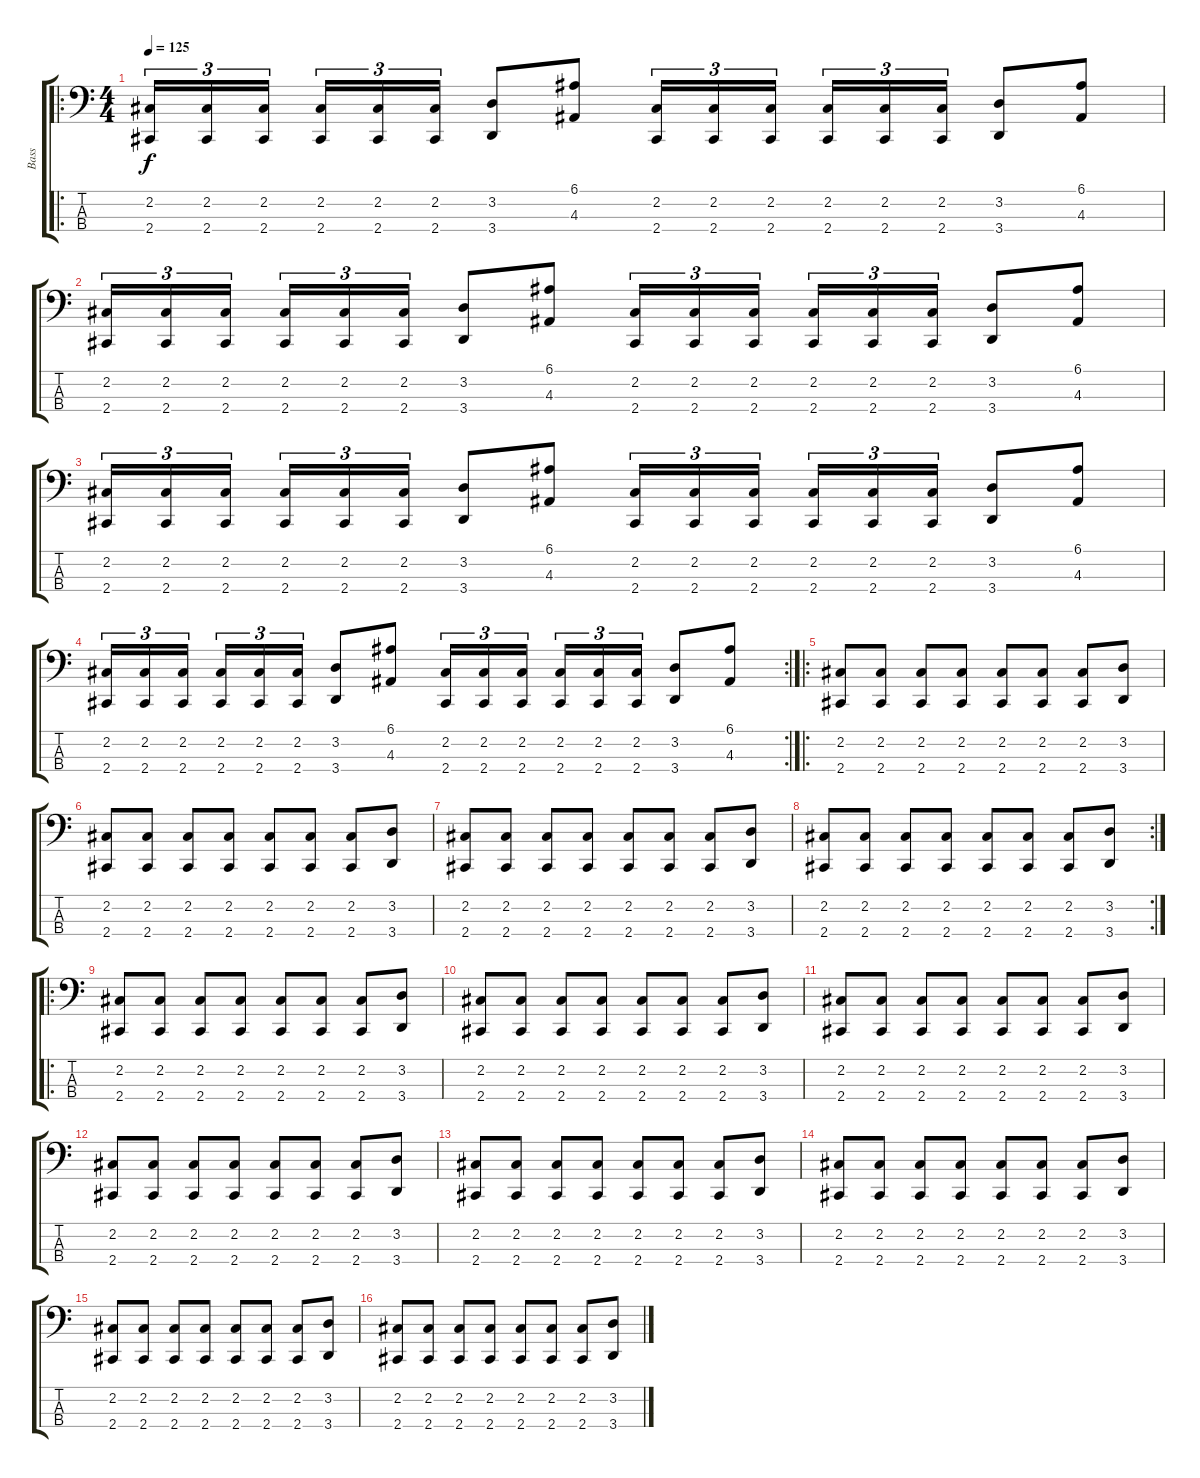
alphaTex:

\track ("Bass" "Bass") {instrument electricbasspick}
\staff {score tabs}
\tuning (E2 B1 Gb1 B0) {hide}
\ro
\ts (4 4)
\tempo 125
\clef f4
\ks c
(2.2 2.4).16{tu (3 2) dy f} (2.2 2.4).16{tu (3 2)} (2.2 2.4).16{tu (3 2)} (2.2 2.4).16{tu (3 2)} (2.2 2.4).16{tu (3 2)} (2.2 2.4).16{tu (3 2)} (3.2 3.4).8 (6.1 4.3).8 (2.2 2.4).16{tu (3 2)} (2.2 2.4).16{tu (3 2)} (2.2 2.4).16{tu (3 2)} (2.2 2.4).16{tu (3 2)} (2.2 2.4).16{tu (3 2)} (2.2 2.4).16{tu (3 2)} (3.2 3.4).8 (6.1 4.3).8 |
(2.2 2.4).16{tu (3 2)} (2.2 2.4).16{tu (3 2)} (2.2 2.4).16{tu (3 2)} (2.2 2.4).16{tu (3 2)} (2.2 2.4).16{tu (3 2)} (2.2 2.4).16{tu (3 2)} (3.2 3.4).8 (6.1 4.3).8 (2.2 2.4).16{tu (3 2)} (2.2 2.4).16{tu (3 2)} (2.2 2.4).16{tu (3 2)} (2.2 2.4).16{tu (3 2)} (2.2 2.4).16{tu (3 2)} (2.2 2.4).16{tu (3 2)} (3.2 3.4).8 (6.1 4.3).8 |
(2.2 2.4).16{tu (3 2)} (2.2 2.4).16{tu (3 2)} (2.2 2.4).16{tu (3 2)} (2.2 2.4).16{tu (3 2)} (2.2 2.4).16{tu (3 2)} (2.2 2.4).16{tu (3 2)} (3.2 3.4).8 (6.1 4.3).8 (2.2 2.4).16{tu (3 2)} (2.2 2.4).16{tu (3 2)} (2.2 2.4).16{tu (3 2)} (2.2 2.4).16{tu (3 2)} (2.2 2.4).16{tu (3 2)} (2.2 2.4).16{tu (3 2)} (3.2 3.4).8 (6.1 4.3).8 |
\rc 2
(2.2 2.4).16{tu (3 2)} (2.2 2.4).16{tu (3 2)} (2.2 2.4).16{tu (3 2)} (2.2 2.4).16{tu (3 2)} (2.2 2.4).16{tu (3 2)} (2.2 2.4).16{tu (3 2)} (3.2 3.4).8 (6.1 4.3).8 (2.2 2.4).16{tu (3 2)} (2.2 2.4).16{tu (3 2)} (2.2 2.4).16{tu (3 2)} (2.2 2.4).16{tu (3 2)} (2.2 2.4).16{tu (3 2)} (2.2 2.4).16{tu (3 2)} (3.2 3.4).8 (6.1 4.3).8 |
\ro
(2.2 2.4).8 (2.2 2.4).8 (2.2 2.4).8 (2.2 2.4).8 (2.2 2.4).8 (2.2 2.4).8 (2.2 2.4).8 (3.2 3.4).8 |
(2.2 2.4).8 (2.2 2.4).8 (2.2 2.4).8 (2.2 2.4).8 (2.2 2.4).8 (2.2 2.4).8 (2.2 2.4).8 (3.2 3.4).8 |
(2.2 2.4).8 (2.2 2.4).8 (2.2 2.4).8 (2.2 2.4).8 (2.2 2.4).8 (2.2 2.4).8 (2.2 2.4).8 (3.2 3.4).8 |
\rc 2
(2.2 2.4).8 (2.2 2.4).8 (2.2 2.4).8 (2.2 2.4).8 (2.2 2.4).8 (2.2 2.4).8 (2.2 2.4).8 (3.2 3.4).8 |
\ro
(2.2 2.4).8 (2.2 2.4).8 (2.2 2.4).8 (2.2 2.4).8 (2.2 2.4).8 (2.2 2.4).8 (2.2 2.4).8 (3.2 3.4).8 |
(2.2 2.4).8 (2.2 2.4).8 (2.2 2.4).8 (2.2 2.4).8 (2.2 2.4).8 (2.2 2.4).8 (2.2 2.4).8 (3.2 3.4).8 |
(2.2 2.4).8 (2.2 2.4).8 (2.2 2.4).8 (2.2 2.4).8 (2.2 2.4).8 (2.2 2.4).8 (2.2 2.4).8 (3.2 3.4).8 |
(2.2 2.4).8 (2.2 2.4).8 (2.2 2.4).8 (2.2 2.4).8 (2.2 2.4).8 (2.2 2.4).8 (2.2 2.4).8 (3.2 3.4).8 |
(2.2 2.4).8 (2.2 2.4).8 (2.2 2.4).8 (2.2 2.4).8 (2.2 2.4).8 (2.2 2.4).8 (2.2 2.4).8 (3.2 3.4).8 |
(2.2 2.4).8 (2.2 2.4).8 (2.2 2.4).8 (2.2 2.4).8 (2.2 2.4).8 (2.2 2.4).8 (2.2 2.4).8 (3.2 3.4).8 |
(2.2 2.4).8 (2.2 2.4).8 (2.2 2.4).8 (2.2 2.4).8 (2.2 2.4).8 (2.2 2.4).8 (2.2 2.4).8 (3.2 3.4).8 |
(2.2 2.4).8 (2.2 2.4).8 (2.2 2.4).8 (2.2 2.4).8 (2.2 2.4).8 (2.2 2.4).8 (2.2 2.4).8 (3.2 3.4).8
